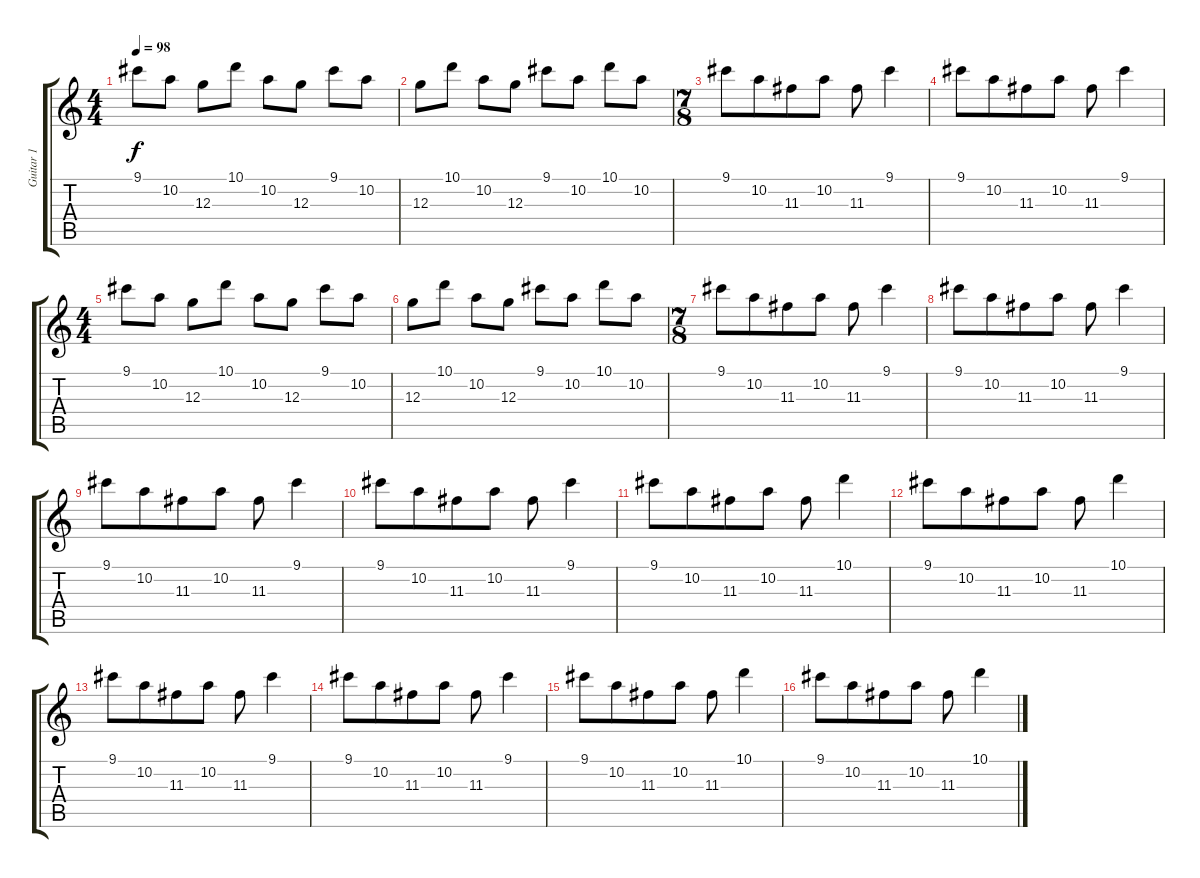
\track ("Guitar 1" "Guitar 1") {instrument electricguitarclean}
\staff {score tabs}
\tuning (E4 B3 G3 D3 A2 E2) {hide}
\ts (4 4)
\tempo 98
\clef g2
\ks c
9.1.8{dy f} 10.2.8 12.3.8 10.1.8 10.2.8 12.3.8 9.1.8 10.2.8 |
12.3.8 10.1.8 10.2.8 12.3.8 9.1.8 10.2.8 10.1.8 10.2.8 |
\ts (7 8)
9.1.8 10.2.8 11.3.8 10.2.8 11.3.8 9.1.4 |
9.1.8 10.2.8 11.3.8 10.2.8 11.3.8 9.1.4 |
\ts (4 4)
9.1.8 10.2.8 12.3.8 10.1.8 10.2.8 12.3.8 9.1.8 10.2.8 |
12.3.8 10.1.8 10.2.8 12.3.8 9.1.8 10.2.8 10.1.8 10.2.8 |
\ts (7 8)
9.1.8 10.2.8 11.3.8 10.2.8 11.3.8 9.1.4 |
9.1.8 10.2.8 11.3.8 10.2.8 11.3.8 9.1.4 |
9.1.8 10.2.8 11.3.8 10.2.8 11.3.8 9.1.4 |
9.1.8 10.2.8 11.3.8 10.2.8 11.3.8 9.1.4 |
9.1.8 10.2.8 11.3.8 10.2.8 11.3.8 10.1.4 |
9.1.8 10.2.8 11.3.8 10.2.8 11.3.8 10.1.4 |
9.1.8 10.2.8 11.3.8 10.2.8 11.3.8 9.1.4 |
9.1.8 10.2.8 11.3.8 10.2.8 11.3.8 9.1.4 |
9.1.8 10.2.8 11.3.8 10.2.8 11.3.8 10.1.4 |
9.1.8 10.2.8 11.3.8 10.2.8 11.3.8 10.1.4
